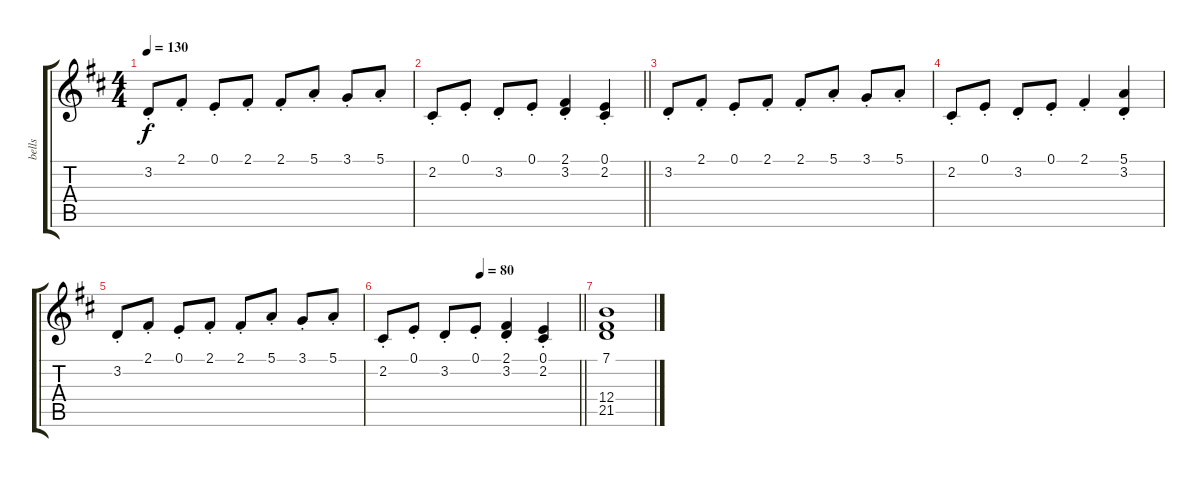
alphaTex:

\track ("bells" "bells") {instrument musicbox}
\staff {score tabs}
\tuning (E4 B3 G3 D3 A2 E2) {hide}
\ts (4 4)
\tempo 130
\clef g2
\ks bminor
3.2{st}.8{dy f} 2.1{st}.8 0.1{st}.8 2.1{st}.8 2.1{st}.8 5.1{st}.8 3.1{st}.8 5.1{st}.8 |
\barLineRight lightlight
2.2{st}.8 0.1{st}.8 3.2{st}.8 0.1{st}.8 (2.1{st} 3.2{st}).4 (0.1{st} 2.2{st}).4 |
3.2{st}.8 2.1{st}.8 0.1{st}.8 2.1{st}.8 2.1{st}.8 5.1{st}.8 3.1{st}.8 5.1{st}.8 |
2.2{st}.8 0.1{st}.8 3.2{st}.8 0.1{st}.8 2.1{st}.4 (5.1 3.2{st}).4 |
3.2{st}.8 2.1{st}.8 0.1{st}.8 2.1{st}.8 2.1{st}.8 5.1{st}.8 3.1{st}.8 5.1{st}.8 |
\tempo (80 0.5)
\barLineRight lightlight
2.2{st}.8 0.1{st}.8 3.2{st}.8 0.1{st}.8 (2.1{st} 3.2{st}).4 (0.1{st} 2.2{st}).4 |
(7.1 12.4 21.5).1
